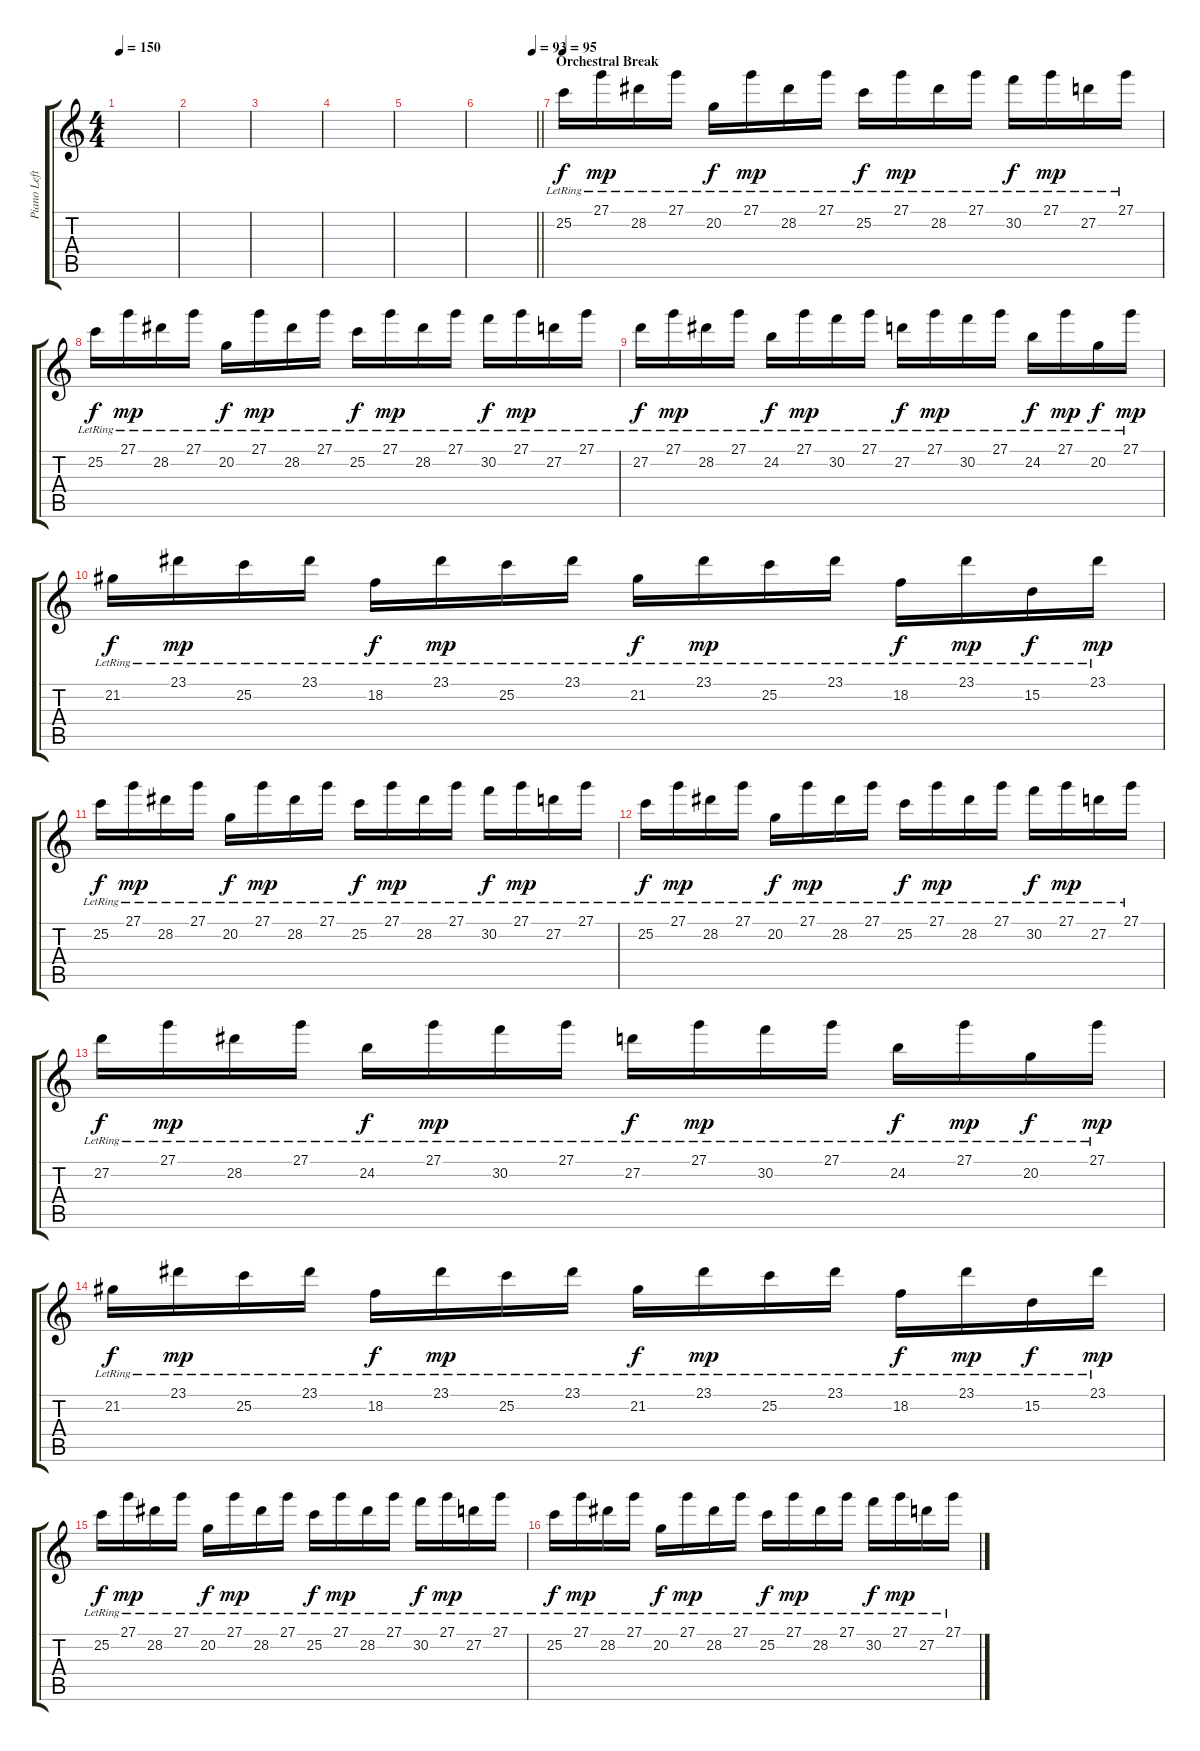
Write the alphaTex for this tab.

\track ("Piano Left Hand" "Piano Left") {instrument acousticgrandpiano}
\staff {score tabs}
\tuning (E4 B3 G3 D3 A2 E2) {hide}
\ts (4 4)
\tempo 150
\clef g2
\ks c
|
|
|
|
|
\tempo (93 0.9375)
\barLineRight lightlight
|
\section ("" "Orchestral Break")
\tempo 95
25.2{lr}.16 27.1{lr}.16{dy mp} 28.2{lr}.16 27.1{lr}.16 20.2{lr}.16{dy f} 27.1{lr}.16{dy mp} 28.2{lr}.16 27.1{lr}.16 25.2{lr}.16{dy f} 27.1{lr}.16{dy mp} 28.2{lr}.16 27.1{lr}.16 30.2{lr}.16{dy f} 27.1{lr}.16{dy mp} 27.2{lr}.16 27.1{lr}.16 |
25.2{lr}.16{dy f} 27.1{lr}.16{dy mp} 28.2{lr}.16 27.1{lr}.16 20.2{lr}.16{dy f} 27.1{lr}.16{dy mp} 28.2{lr}.16 27.1{lr}.16 25.2{lr}.16{dy f} 27.1{lr}.16{dy mp} 28.2{lr}.16 27.1{lr}.16 30.2{lr}.16{dy f} 27.1{lr}.16{dy mp} 27.2{lr}.16 27.1{lr}.16 |
27.2{lr}.16{dy f} 27.1{lr}.16{dy mp} 28.2{lr}.16 27.1{lr}.16 24.2{lr}.16{dy f} 27.1{lr}.16{dy mp} 30.2{lr}.16 27.1{lr}.16 27.2{lr}.16{dy f} 27.1{lr}.16{dy mp} 30.2{lr}.16 27.1{lr}.16 24.2{lr}.16{dy f} 27.1{lr}.16{dy mp} 20.2{lr}.16{dy f} 27.1{lr}.16{dy mp} |
21.2{lr}.16{dy f} 23.1{lr}.16{dy mp} 25.2{lr}.16 23.1{lr}.16 18.2{lr}.16{dy f} 23.1{lr}.16{dy mp} 25.2{lr}.16 23.1{lr}.16 21.2{lr}.16{dy f} 23.1{lr}.16{dy mp} 25.2{lr}.16 23.1{lr}.16 18.2{lr}.16{dy f} 23.1{lr}.16{dy mp} 15.2{lr}.16{dy f} 23.1{lr}.16{dy mp} |
25.2{lr}.16{dy f} 27.1{lr}.16{dy mp} 28.2{lr}.16 27.1{lr}.16 20.2{lr}.16{dy f} 27.1{lr}.16{dy mp} 28.2{lr}.16 27.1{lr}.16 25.2{lr}.16{dy f} 27.1{lr}.16{dy mp} 28.2{lr}.16 27.1{lr}.16 30.2{lr}.16{dy f} 27.1{lr}.16{dy mp} 27.2{lr}.16 27.1{lr}.16 |
25.2{lr}.16{dy f} 27.1{lr}.16{dy mp} 28.2{lr}.16 27.1{lr}.16 20.2{lr}.16{dy f} 27.1{lr}.16{dy mp} 28.2{lr}.16 27.1{lr}.16 25.2{lr}.16{dy f} 27.1{lr}.16{dy mp} 28.2{lr}.16 27.1{lr}.16 30.2{lr}.16{dy f} 27.1{lr}.16{dy mp} 27.2{lr}.16 27.1{lr}.16 |
27.2{lr}.16{dy f} 27.1{lr}.16{dy mp} 28.2{lr}.16 27.1{lr}.16 24.2{lr}.16{dy f} 27.1{lr}.16{dy mp} 30.2{lr}.16 27.1{lr}.16 27.2{lr}.16{dy f} 27.1{lr}.16{dy mp} 30.2{lr}.16 27.1{lr}.16 24.2{lr}.16{dy f} 27.1{lr}.16{dy mp} 20.2{lr}.16{dy f} 27.1{lr}.16{dy mp} |
21.2{lr}.16{dy f} 23.1{lr}.16{dy mp} 25.2{lr}.16 23.1{lr}.16 18.2{lr}.16{dy f} 23.1{lr}.16{dy mp} 25.2{lr}.16 23.1{lr}.16 21.2{lr}.16{dy f} 23.1{lr}.16{dy mp} 25.2{lr}.16 23.1{lr}.16 18.2{lr}.16{dy f} 23.1{lr}.16{dy mp} 15.2{lr}.16{dy f} 23.1{lr}.16{dy mp} |
25.2{lr}.16{dy f} 27.1{lr}.16{dy mp} 28.2{lr}.16 27.1{lr}.16 20.2{lr}.16{dy f} 27.1{lr}.16{dy mp} 28.2{lr}.16 27.1{lr}.16 25.2{lr}.16{dy f} 27.1{lr}.16{dy mp} 28.2{lr}.16 27.1{lr}.16 30.2{lr}.16{dy f} 27.1{lr}.16{dy mp} 27.2{lr}.16 27.1{lr}.16 |
25.2{lr}.16{dy f} 27.1{lr}.16{dy mp} 28.2{lr}.16 27.1{lr}.16 20.2{lr}.16{dy f} 27.1{lr}.16{dy mp} 28.2{lr}.16 27.1{lr}.16 25.2{lr}.16{dy f} 27.1{lr}.16{dy mp} 28.2{lr}.16 27.1{lr}.16 30.2{lr}.16{dy f} 27.1{lr}.16{dy mp} 27.2{lr}.16 27.1{lr}.16
